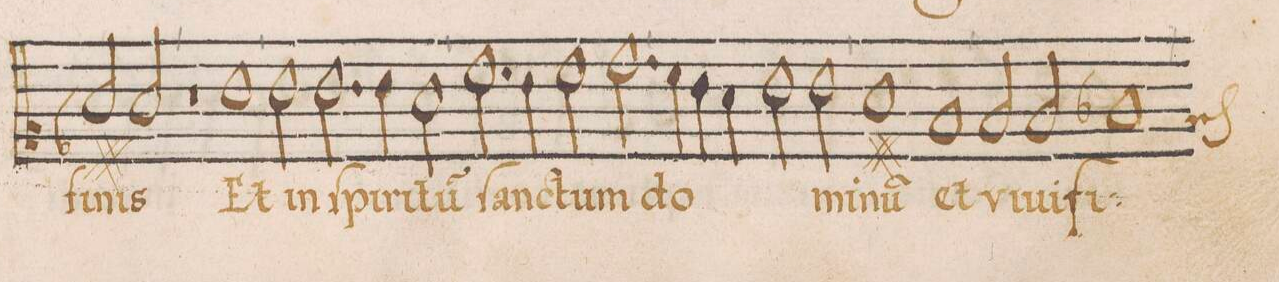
**kern	**text
*I"CANTVS	*
*clefC2	*
*k[b-]	*
*met(C|)	*
*M2/1	*
2f#X/	fi-
2f#/	-nis
=117	=117
1r	.
1g\	Et
=118	=118
2g\	in
2.g\	ſpi-
4g\	-ri-
2f\	-tu(m)
=119	=119
2.a\	ſanc-
4g\	.
2a\	-tum
2.b-\	do-
=120	=120
4a\	.
4g\	.
4f\	.
2g\	.
2g\	-mi-
=121	=121
1f#X\	-nu(m)
1d/	et
=122	=122
2d/	vi-
2d/	-ui-
*custos:d	*
1e-X\	-fi-
=123	=123
*-	*-
